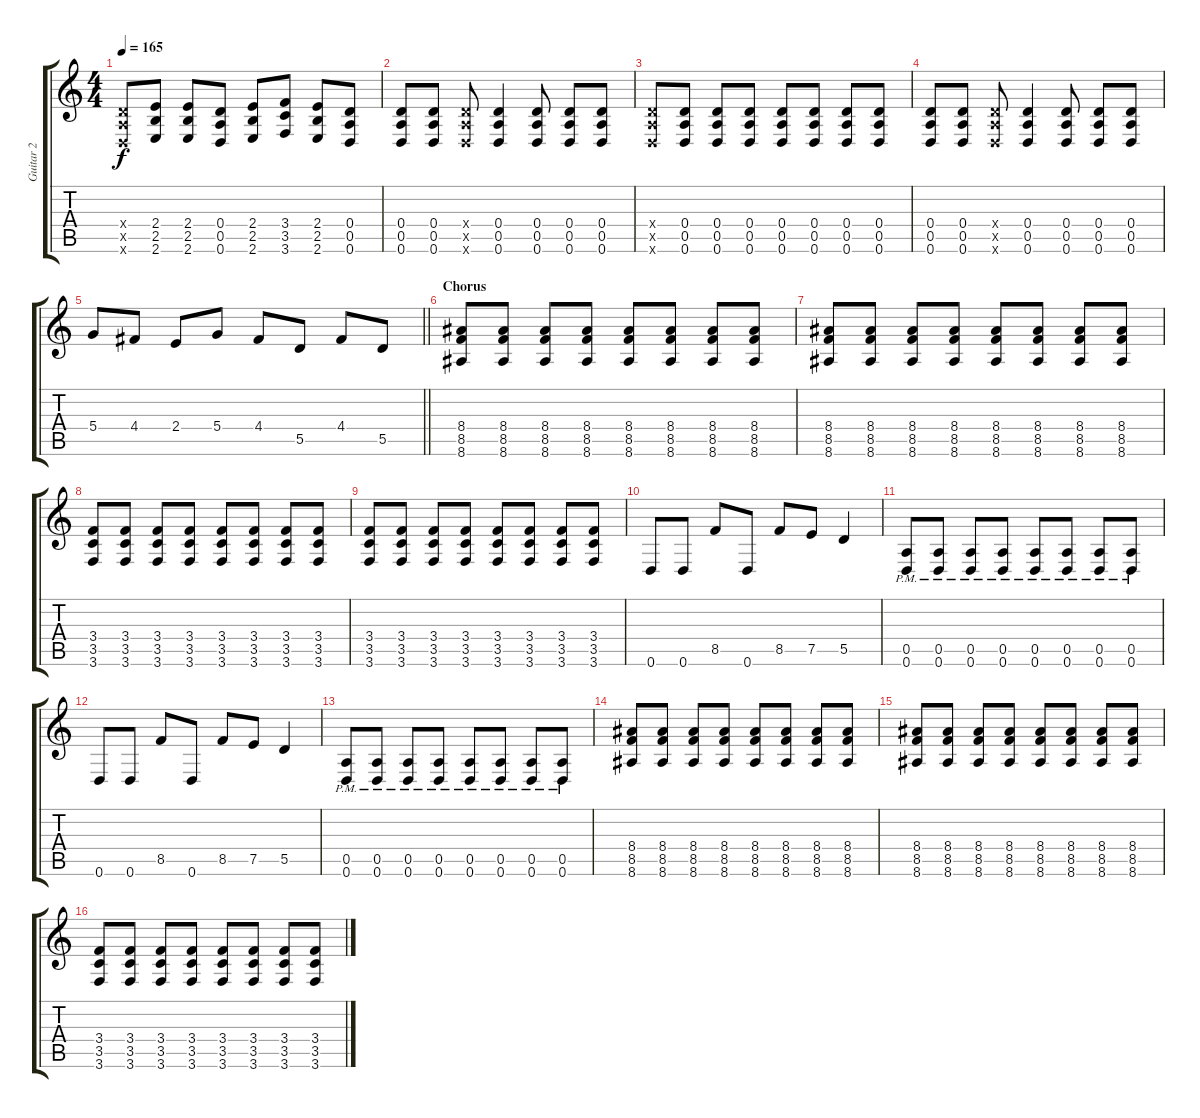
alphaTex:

\track ("Guitar 2" "Guitar 2") {instrument distortionguitar}
\staff {score tabs}
\tuning (E4 B3 G3 D3 A2 D2) {hide}
\ts (4 4)
\tempo 165
\clef g2
\ks c
(0.4{x} 0.5{x} 0.6{x}).8{dy f} (2.4 2.5 2.6).8 (2.4 2.5 2.6).8 (0.4 0.5 0.6).8 (2.4 2.5 2.6).8 (3.4 3.5 3.6).8 (2.4 2.5 2.6).8 (0.4 0.5 0.6).8 |
(0.4 0.5 0.6).8 (0.4 0.5 0.6).8 (0.4{x} 0.5{x} 0.6{x}).8 (0.4 0.5 0.6).4 (0.4 0.5 0.6).8 (0.4 0.5 0.6).8 (0.4 0.5 0.6).8 |
(0.4{x} 0.5{x} 0.6{x}).8 (0.4 0.5 0.6).8 (0.4 0.5 0.6).8 (0.4 0.5 0.6).8 (0.4 0.5 0.6).8 (0.4 0.5 0.6).8 (0.4 0.5 0.6).8 (0.4 0.5 0.6).8 |
(0.4 0.5 0.6).8 (0.4 0.5 0.6).8 (0.4{x} 0.5{x} 0.6{x}).8 (0.4 0.5 0.6).4 (0.4 0.5 0.6).8 (0.4 0.5 0.6).8 (0.4 0.5 0.6).8 |
\barLineRight lightlight
5.4.8 4.4.8 2.4.8 5.4.8 4.4.8 5.5.8 4.4.8 5.5.8 |
\section ("" "Chorus")
(8.4 8.5 8.6).8 (8.4 8.5 8.6).8 (8.4 8.5 8.6).8 (8.4 8.5 8.6).8 (8.4 8.5 8.6).8 (8.4 8.5 8.6).8 (8.4 8.5 8.6).8 (8.4 8.5 8.6).8 |
(8.4 8.5 8.6).8 (8.4 8.5 8.6).8 (8.4 8.5 8.6).8 (8.4 8.5 8.6).8 (8.4 8.5 8.6).8 (8.4 8.5 8.6).8 (8.4 8.5 8.6).8 (8.4 8.5 8.6).8 |
(3.4 3.5 3.6).8 (3.4 3.5 3.6).8 (3.4 3.5 3.6).8 (3.4 3.5 3.6).8 (3.4 3.5 3.6).8 (3.4 3.5 3.6).8 (3.4 3.5 3.6).8 (3.4 3.5 3.6).8 |
(3.4 3.5 3.6).8 (3.4 3.5 3.6).8 (3.4 3.5 3.6).8 (3.4 3.5 3.6).8 (3.4 3.5 3.6).8 (3.4 3.5 3.6).8 (3.4 3.5 3.6).8 (3.4 3.5 3.6).8 |
0.6.8 0.6.8 8.5.8 0.6.8 8.5.8 7.5.8 5.5.4 |
(0.5{pm} 0.6{pm}).8 (0.5{pm} 0.6{pm}).8 (0.5{pm} 0.6{pm}).8 (0.5{pm} 0.6{pm}).8 (0.5{pm} 0.6{pm}).8 (0.5{pm} 0.6{pm}).8 (0.5{pm} 0.6{pm}).8 (0.5{pm} 0.6{pm}).8 |
0.6.8 0.6.8 8.5.8 0.6.8 8.5.8 7.5.8 5.5.4 |
(0.5{pm} 0.6{pm}).8 (0.5{pm} 0.6{pm}).8 (0.5{pm} 0.6{pm}).8 (0.5{pm} 0.6{pm}).8 (0.5{pm} 0.6{pm}).8 (0.5{pm} 0.6{pm}).8 (0.5{pm} 0.6{pm}).8 (0.5{pm} 0.6{pm}).8 |
(8.4 8.5 8.6).8 (8.4 8.5 8.6).8 (8.4 8.5 8.6).8 (8.4 8.5 8.6).8 (8.4 8.5 8.6).8 (8.4 8.5 8.6).8 (8.4 8.5 8.6).8 (8.4 8.5 8.6).8 |
(8.4 8.5 8.6).8 (8.4 8.5 8.6).8 (8.4 8.5 8.6).8 (8.4 8.5 8.6).8 (8.4 8.5 8.6).8 (8.4 8.5 8.6).8 (8.4 8.5 8.6).8 (8.4 8.5 8.6).8 |
(3.4 3.5 3.6).8 (3.4 3.5 3.6).8 (3.4 3.5 3.6).8 (3.4 3.5 3.6).8 (3.4 3.5 3.6).8 (3.4 3.5 3.6).8 (3.4 3.5 3.6).8 (3.4 3.5 3.6).8
